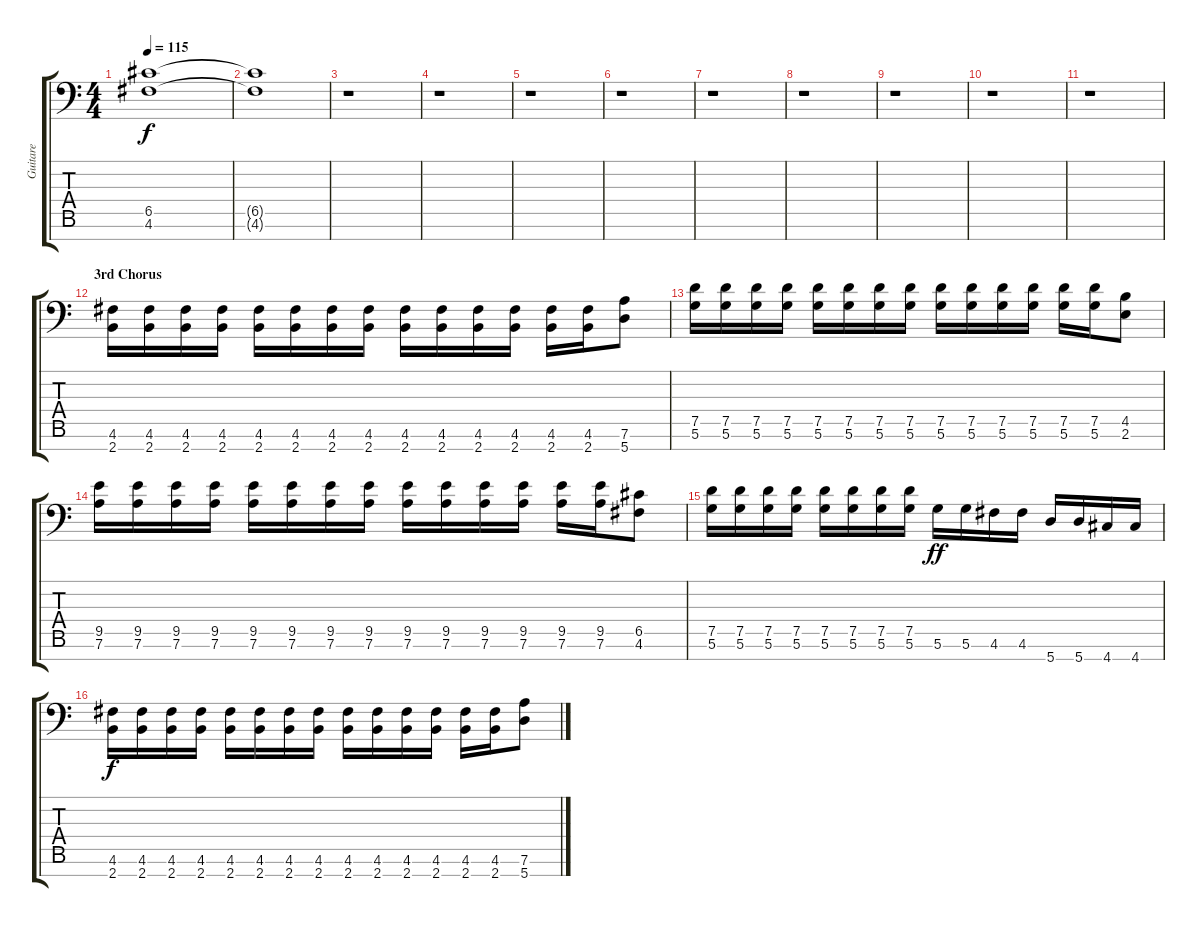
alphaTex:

\track ("Guitare" "Guitare") {instrument distortionguitar}
\staff {score tabs}
\tuning (D4 A3 F3 C3 G2 D2 A1) {hide}
\ts (4 4)
\tempo 115
\clef f4
\ks c
(6.5{t} 4.6{t}).1{dy f} |
(6.5{t} 4.6{t}).1 |
r.1 |
r.1 |
r.1 |
r.1 |
r.1 |
r.1 |
r.1 |
r.1 |
r.1 |
\section ("" "3rd Chorus")
(4.6 2.7).16 (4.6 2.7).16 (4.6 2.7).16 (4.6 2.7).16 (4.6 2.7).16 (4.6 2.7).16 (4.6 2.7).16 (4.6 2.7).16 (4.6 2.7).16 (4.6 2.7).16 (4.6 2.7).16 (4.6 2.7).16 (4.6 2.7).16 (4.6 2.7).16 (7.6 5.7).8 |
(7.5 5.6).16 (7.5 5.6).16 (7.5 5.6).16 (7.5 5.6).16 (7.5 5.6).16 (7.5 5.6).16 (7.5 5.6).16 (7.5 5.6).16 (7.5 5.6).16 (7.5 5.6).16 (7.5 5.6).16 (7.5 5.6).16 (7.5 5.6).16 (7.5 5.6).16 (4.5 2.6).8 |
(9.5 7.6).16 (9.5 7.6).16 (9.5 7.6).16 (9.5 7.6).16 (9.5 7.6).16 (9.5 7.6).16 (9.5 7.6).16 (9.5 7.6).16 (9.5 7.6).16 (9.5 7.6).16 (9.5 7.6).16 (9.5 7.6).16 (9.5 7.6).16 (9.5 7.6).16 (6.5 4.6).8 |
(7.5 5.6).16 (7.5 5.6).16 (7.5 5.6).16 (7.5 5.6).16 (7.5 5.6).16 (7.5 5.6).16 (7.5 5.6).16 (7.5 5.6).16 5.6.16{dy ff} 5.6.16 4.6.16 4.6.16 5.7.16 5.7.16 4.7.16 4.7.16 |
(4.6 2.7).16{dy f} (4.6 2.7).16 (4.6 2.7).16 (4.6 2.7).16 (4.6 2.7).16 (4.6 2.7).16 (4.6 2.7).16 (4.6 2.7).16 (4.6 2.7).16 (4.6 2.7).16 (4.6 2.7).16 (4.6 2.7).16 (4.6 2.7).16 (4.6 2.7).16 (7.6 5.7).8
